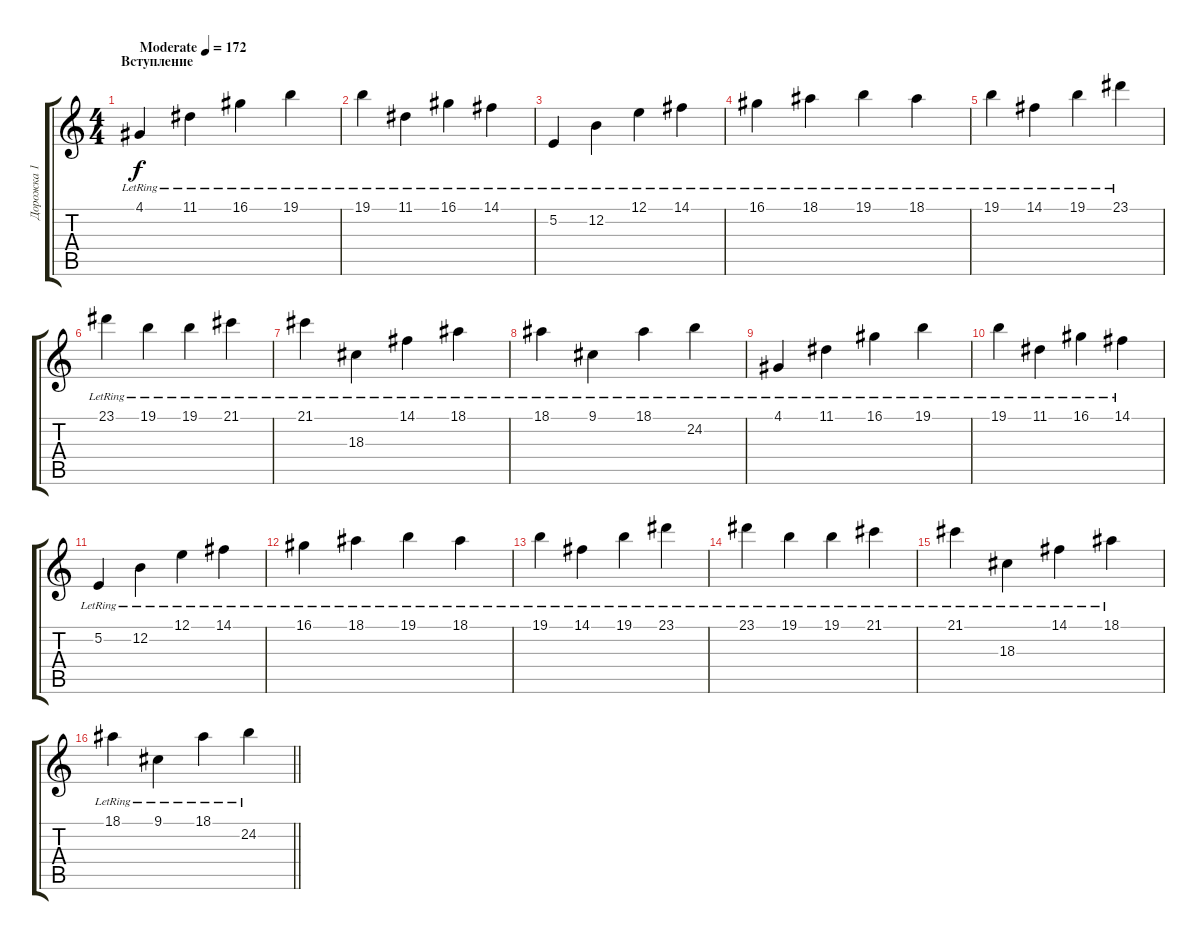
\track ("Дорожка 1" "Дорожка 1") {instrument acousticgrandpiano}
\staff {score tabs}
\tuning (E4 B3 G3 D3 A2 E2) {hide}
\ts (4 4)
\section ("" "Вступление")
\tempo (172 "Moderate")
\clef g2
\ks c
4.1{lr}.4{dy f instrument acousticgrandpiano} 11.1{lr}.4 16.1{lr}.4 19.1{lr}.4 |
19.1{lr}.4 11.1{lr}.4 16.1{lr}.4 14.1{lr}.4 |
5.2{lr}.4 12.2{lr}.4 12.1{lr}.4 14.1{lr}.4 |
16.1{lr}.4 18.1{lr}.4 19.1{lr}.4 18.1{lr}.4 |
19.1{lr}.4 14.1{lr}.4 19.1{lr}.4 23.1{lr}.4 |
23.1{lr}.4 19.1{lr}.4 19.1{lr}.4 21.1{lr}.4 |
21.1{lr}.4 18.3{lr}.4 14.1{lr}.4 18.1{lr}.4 |
18.1{lr}.4 9.1{lr}.4 18.1{lr}.4 24.2{lr}.4 |
4.1{lr}.4 11.1{lr}.4 16.1{lr}.4 19.1{lr}.4 |
19.1{lr}.4 11.1{lr}.4 16.1{lr}.4 14.1{lr}.4 |
5.2{lr}.4 12.2{lr}.4 12.1{lr}.4 14.1{lr}.4 |
16.1{lr}.4 18.1{lr}.4 19.1{lr}.4 18.1{lr}.4 |
19.1{lr}.4 14.1{lr}.4 19.1{lr}.4 23.1{lr}.4 |
23.1{lr}.4 19.1{lr}.4 19.1{lr}.4 21.1{lr}.4 |
21.1{lr}.4 18.3{lr}.4 14.1{lr}.4 18.1{lr}.4 |
\barLineRight lightlight
18.1{lr}.4 9.1{lr}.4 18.1{lr}.4 24.2{lr}.4
